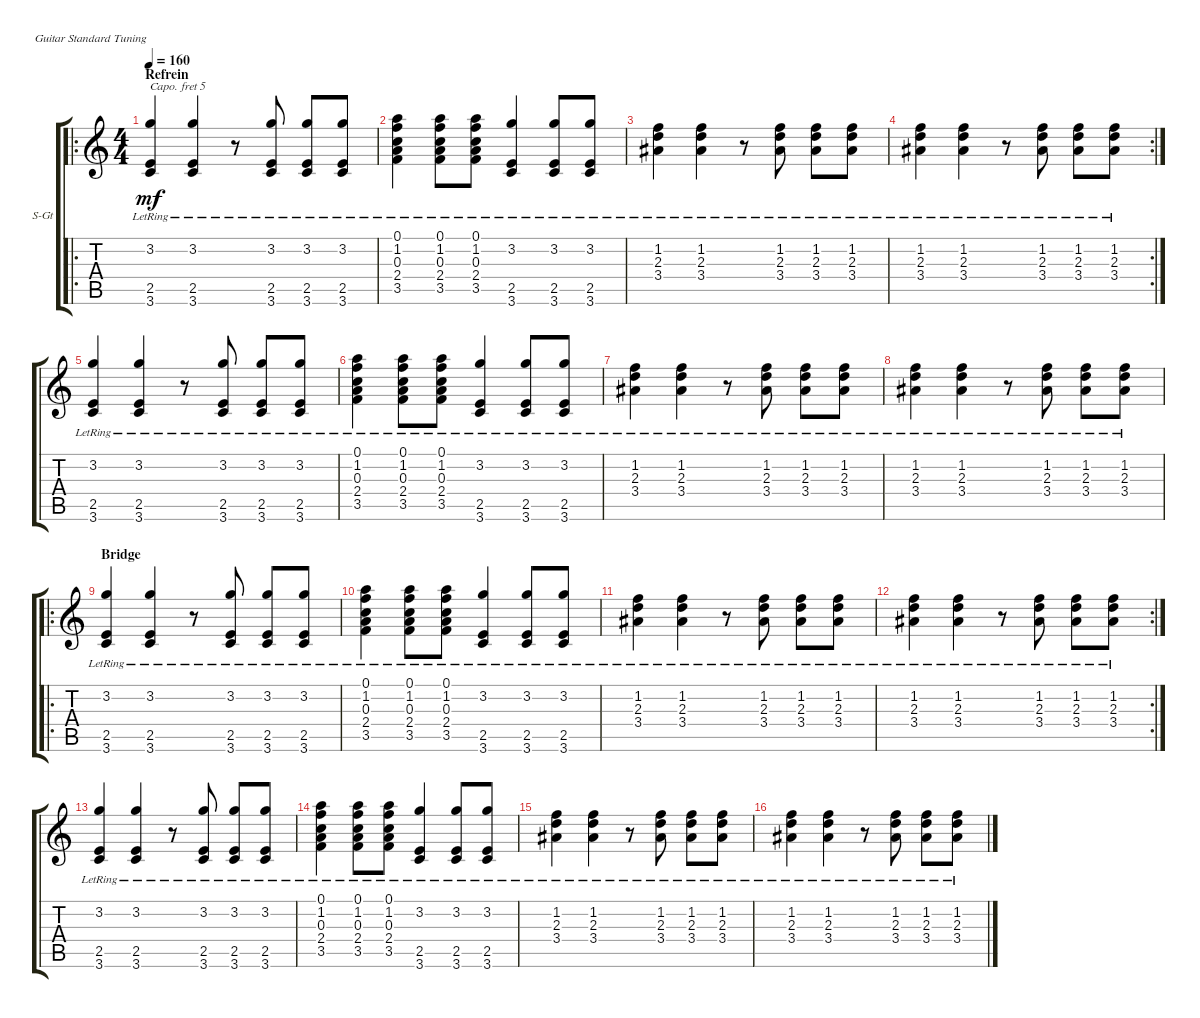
\defaultSystemsLayout 4
\bracketExtendMode groupsimilarinstruments
\firstSystemTrackNameOrientation horizontal
\otherSystemsTrackNameOrientation horizontal
\track ("Strum" "S-Gt") {instrument acousticguitarsteel}
\staff {score tabs}
\capo 5
\tuning (E4 B3 G3 D3 A2 E2)
\ro
\ts (4 4)
\section ("" "Refrein")
\tempo 160
\clef g2
\ks c
(3.6{lr} 2.5{lr} 3.2{lr}).4{dy mf} (3.6{lr} 2.5{lr} 3.2{lr}).4 r.8 (3.6{lr} 2.5{lr} 3.2{lr}).8 (3.6{lr} 2.5{lr} 3.2{lr}).8 (3.6{lr} 2.5{lr} 3.2{lr}).8 |
(3.5{lr} 2.4{lr} 0.3{lr} 1.2{lr} 0.1{lr}).4 (3.5{lr} 2.4{lr} 0.3{lr} 1.2{lr} 0.1{lr}).8 (3.5{lr} 2.4{lr} 0.3{lr} 1.2{lr} 0.1{lr}).8 (3.6{lr} 2.5{lr} 3.2{lr}).4 (3.6{lr} 2.5{lr} 3.2{lr}).8 (3.6{lr} 2.5{lr} 3.2{lr}).8 |
(3.4{lr} 2.3{lr} 1.2{lr}).4 (3.4{lr} 2.3{lr} 1.2{lr}).4 r.8 (3.4{lr} 2.3{lr} 1.2{lr}).8 (3.4{lr} 2.3{lr} 1.2{lr}).8 (3.4{lr} 2.3{lr} 1.2{lr}).8 |
\rc 2
(3.4{lr} 2.3{lr} 1.2{lr}).4 (3.4{lr} 2.3{lr} 1.2{lr}).4 r.8 (3.4{lr} 2.3{lr} 1.2{lr}).8 (3.4{lr} 2.3{lr} 1.2{lr}).8 (3.4{lr} 2.3{lr} 1.2{lr}).8 |
(3.6{lr} 2.5{lr} 3.2{lr}).4 (3.6{lr} 2.5{lr} 3.2{lr}).4 r.8 (3.6{lr} 2.5{lr} 3.2{lr}).8 (3.6{lr} 2.5{lr} 3.2{lr}).8 (3.6{lr} 2.5{lr} 3.2{lr}).8 |
(3.5{lr} 2.4{lr} 0.3{lr} 1.2{lr} 0.1{lr}).4 (3.5{lr} 2.4{lr} 0.3{lr} 1.2{lr} 0.1{lr}).8 (3.5{lr} 2.4{lr} 0.3{lr} 1.2{lr} 0.1{lr}).8 (3.6{lr} 2.5{lr} 3.2{lr}).4 (3.6{lr} 2.5{lr} 3.2{lr}).8 (3.6{lr} 2.5{lr} 3.2{lr}).8 |
(3.4{lr} 2.3{lr} 1.2{lr}).4 (3.4{lr} 2.3{lr} 1.2{lr}).4 r.8 (3.4{lr} 2.3{lr} 1.2{lr}).8 (3.4{lr} 2.3{lr} 1.2{lr}).8 (3.4{lr} 2.3{lr} 1.2{lr}).8 |
(3.4{lr} 2.3{lr} 1.2{lr}).4 (3.4{lr} 2.3{lr} 1.2{lr}).4 r.8 (3.4{lr} 2.3{lr} 1.2{lr}).8 (3.4{lr} 2.3{lr} 1.2{lr}).8 (3.4{lr} 2.3{lr} 1.2{lr}).8 |
\ro
\section ("" "Bridge")
(3.6{lr} 2.5{lr} 3.2{lr}).4 (3.6{lr} 2.5{lr} 3.2{lr}).4 r.8 (3.6{lr} 2.5{lr} 3.2{lr}).8 (3.6{lr} 2.5{lr} 3.2{lr}).8 (3.6{lr} 2.5{lr} 3.2{lr}).8 |
(3.5{lr} 2.4{lr} 0.3{lr} 1.2{lr} 0.1{lr}).4 (3.5{lr} 2.4{lr} 0.3{lr} 1.2{lr} 0.1{lr}).8 (3.5{lr} 2.4{lr} 0.3{lr} 1.2{lr} 0.1{lr}).8 (3.6{lr} 2.5{lr} 3.2{lr}).4 (3.6{lr} 2.5{lr} 3.2{lr}).8 (3.6{lr} 2.5{lr} 3.2{lr}).8 |
(3.4{lr} 2.3{lr} 1.2{lr}).4 (3.4{lr} 2.3{lr} 1.2{lr}).4 r.8 (3.4{lr} 2.3{lr} 1.2{lr}).8 (3.4{lr} 2.3{lr} 1.2{lr}).8 (3.4{lr} 2.3{lr} 1.2{lr}).8 |
\rc 2
(3.4{lr} 2.3{lr} 1.2{lr}).4 (3.4{lr} 2.3{lr} 1.2{lr}).4 r.8 (3.4{lr} 2.3{lr} 1.2{lr}).8 (3.4{lr} 2.3{lr} 1.2{lr}).8 (3.4{lr} 2.3{lr} 1.2{lr}).8 |
(3.6{lr} 2.5{lr} 3.2{lr}).4 (3.6{lr} 2.5{lr} 3.2{lr}).4 r.8 (3.6{lr} 2.5{lr} 3.2{lr}).8 (3.6{lr} 2.5{lr} 3.2{lr}).8 (3.6{lr} 2.5{lr} 3.2{lr}).8 |
(3.5{lr} 2.4{lr} 0.3{lr} 1.2{lr} 0.1{lr}).4 (3.5{lr} 2.4{lr} 0.3{lr} 1.2{lr} 0.1{lr}).8 (3.5{lr} 2.4{lr} 0.3{lr} 1.2{lr} 0.1{lr}).8 (3.6{lr} 2.5{lr} 3.2{lr}).4 (3.6{lr} 2.5{lr} 3.2{lr}).8 (3.6{lr} 2.5{lr} 3.2{lr}).8 |
(3.4{lr} 2.3{lr} 1.2{lr}).4 (3.4{lr} 2.3{lr} 1.2{lr}).4 r.8 (3.4{lr} 2.3{lr} 1.2{lr}).8 (3.4{lr} 2.3{lr} 1.2{lr}).8 (3.4{lr} 2.3{lr} 1.2{lr}).8 |
(3.4{lr} 2.3{lr} 1.2{lr}).4 (3.4{lr} 2.3{lr} 1.2{lr}).4 r.8 (3.4{lr} 2.3{lr} 1.2{lr}).8 (3.4{lr} 2.3{lr} 1.2{lr}).8 (3.4{lr} 2.3{lr} 1.2{lr}).8
